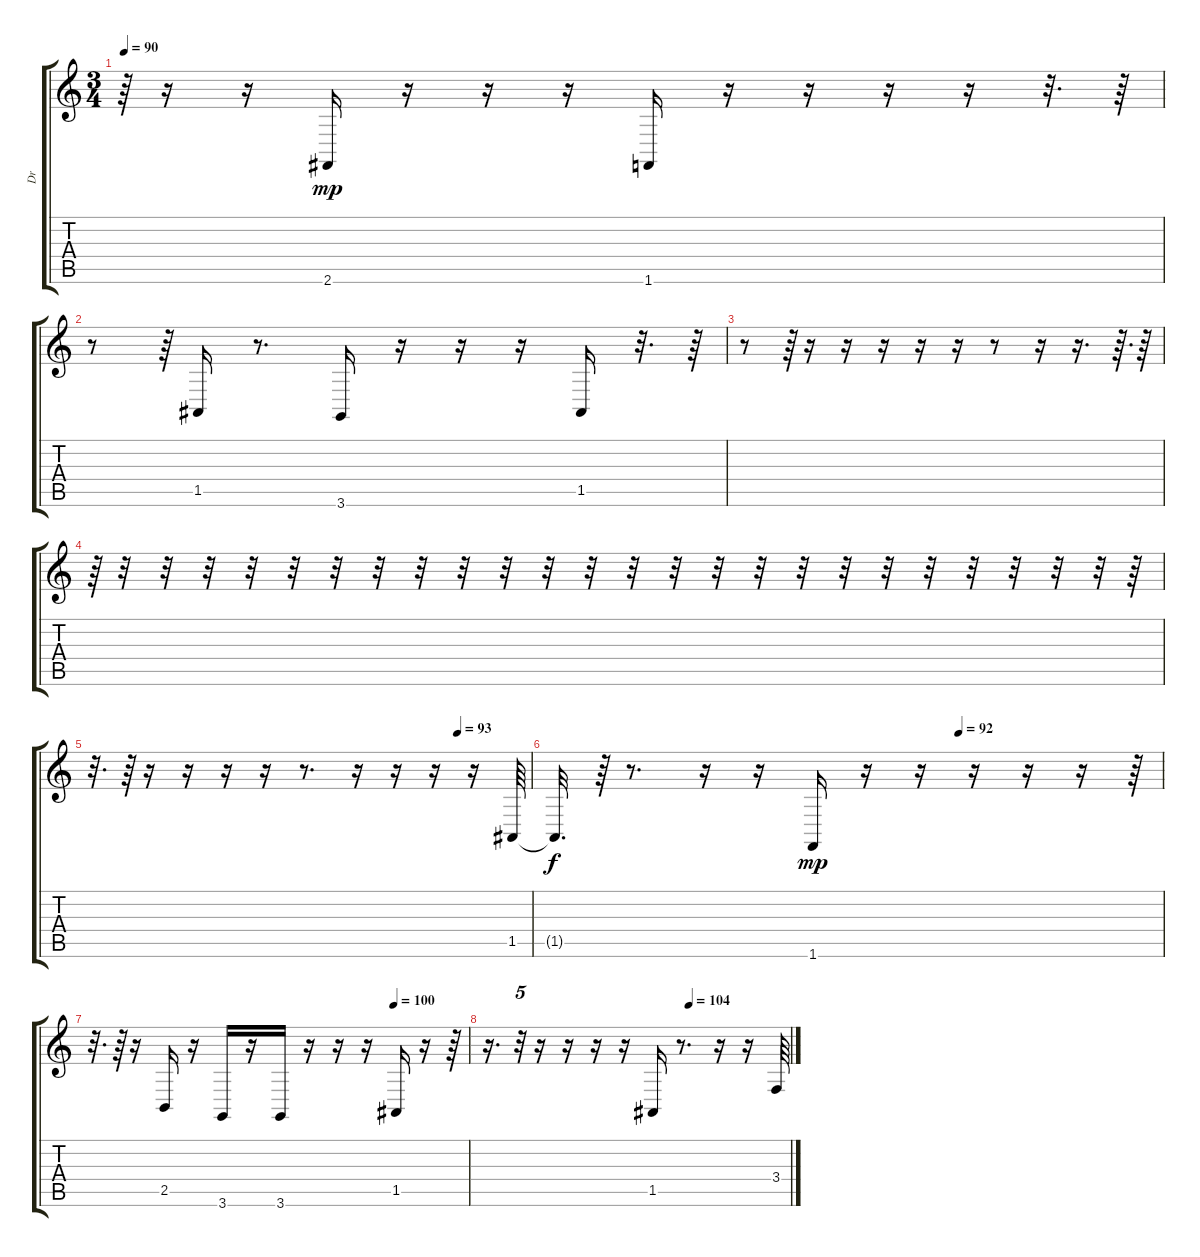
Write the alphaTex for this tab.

\track ("Dr" "Dr") {instrument synthdrum}
\staff {score tabs}
\tuning (E4 B3 G3 D3 A2 E2) {hide}
\ts (3 4)
\tempo 90
\clef g2
\ks c
r.64{dy mp} r.16{balance 11} r.16 2.6.16{balance 11} r.16 r.16{balance 11} r.16 1.6.16{balance 10} r.16{balance 10} r.16 r.16 r.16{balance 10} r.32{d} r.64 |
r.8 r.64 1.5.16{balance 10} r.8{d} 3.6.16{balance 9} r.16 r.16{balance 9} r.16 1.5.16{balance 9} r.32{d} r.64 |
r.8 r.64 r.16{balance 9} r.16 r.16{balance 9} r.16 r.16{balance 8} r.8 r.16{balance 8} r.16{d} r.64{d} r.64 |
r.64 r.32{balance 8} r.32 r.32 r.32 r.32 r.32{balance 8} r.32 r.32 r.32 r.32{balance 8} r.32 r.32 r.32 r.32 r.32{balance 8} r.32 r.32 r.32{balance 7} r.32 r.32 r.32 r.32 r.32{balance 7} r.32{tu (3 2)} r.64 |
\tempo (93 0.8333333333333334)
r.32{d} r.64 r.16 r.16{balance 7} r.16 r.16{balance 7} r.8{d} r.16{balance 7} r.16 r.16{balance 6} r.16 1.5.64{balance 6} |
\tempo (92 0.6666666666666666)
1.5{t}.32{d dy f} r.64 r.8{d} r.16{balance 6} r.16 1.6.16{dy mp} r.16 r.16{balance 6} r.16{balance 6} r.16 r.16 r.64 |
\tempo (100 0.8020833333333334)
r.32{d} r.64 r.16 2.5.16{balance 6} r.16 3.6.16{balance 6} r.16 3.6.16{balance 5} r.16 r.16 r.16 1.5.16{balance 5} r.16 r.64 |
\tempo (104 0.6666666666666666)
r.16{d} r.32{tu (5 4)} r.16{balance 5} r.16 r.16{balance 5} r.16 1.5.16{balance 5} r.8{d} r.16{balance 5} r.16 3.4.64{balance 4}
